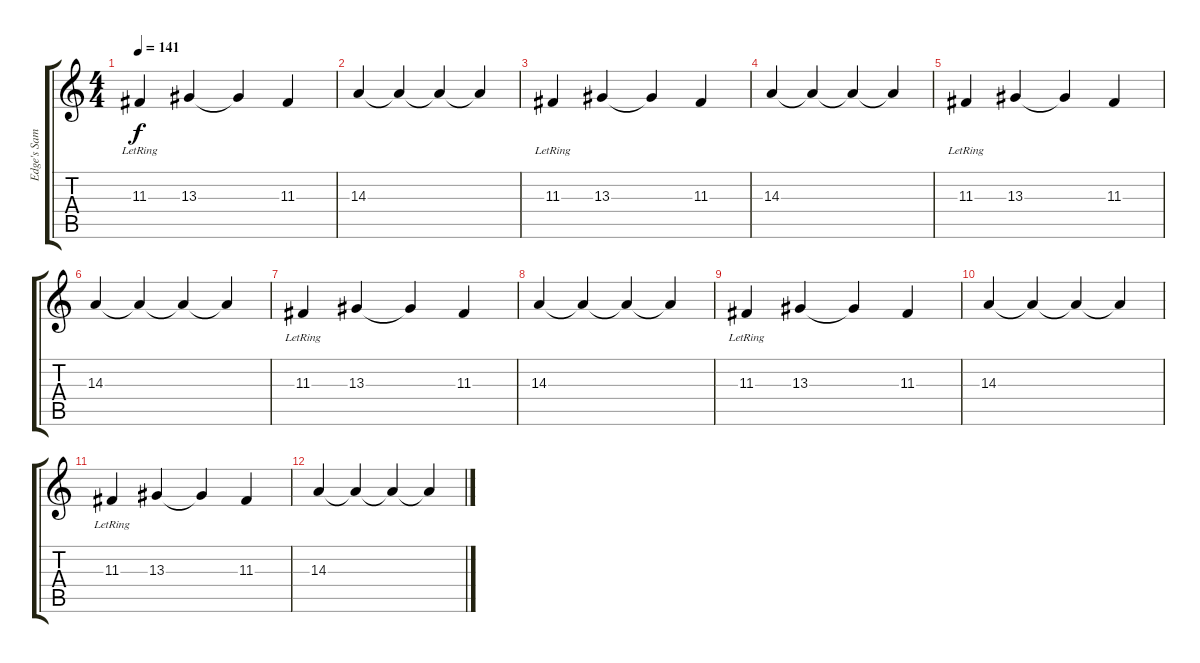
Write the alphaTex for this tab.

\track ("Edge's Sampler III" "Edge's Sam") {instrument synthstrings1}
\staff {score tabs}
\tuning (E4 B3 G3 D3 A2 E2) {hide}
\ts (4 4)
\tempo 141
\clef g2
\ks c
11.3{lr}.4{dy f volume 13 instrument drawbarorgan} 13.3.4 13.3{t}.4 11.3.4 |
14.3.4 14.3{t}.4 14.3{t}.4 14.3{t}.4 |
11.3{lr}.4 13.3.4 13.3{t}.4 11.3.4 |
14.3.4 14.3{t}.4 14.3{t}.4 14.3{t}.4 |
11.3{lr}.4 13.3.4 13.3{t}.4 11.3.4 |
14.3.4 14.3{t}.4 14.3{t}.4 14.3{t}.4 |
11.3{lr}.4 13.3.4 13.3{t}.4 11.3.4 |
14.3.4 14.3{t}.4 14.3{t}.4 14.3{t}.4 |
11.3{lr}.4 13.3.4 13.3{t}.4 11.3.4 |
14.3.4 14.3{t}.4 14.3{t}.4 14.3{t}.4 |
11.3{lr}.4 13.3.4 13.3{t}.4 11.3.4 |
14.3.4 14.3{t}.4 14.3{t}.4 14.3{t}.4
